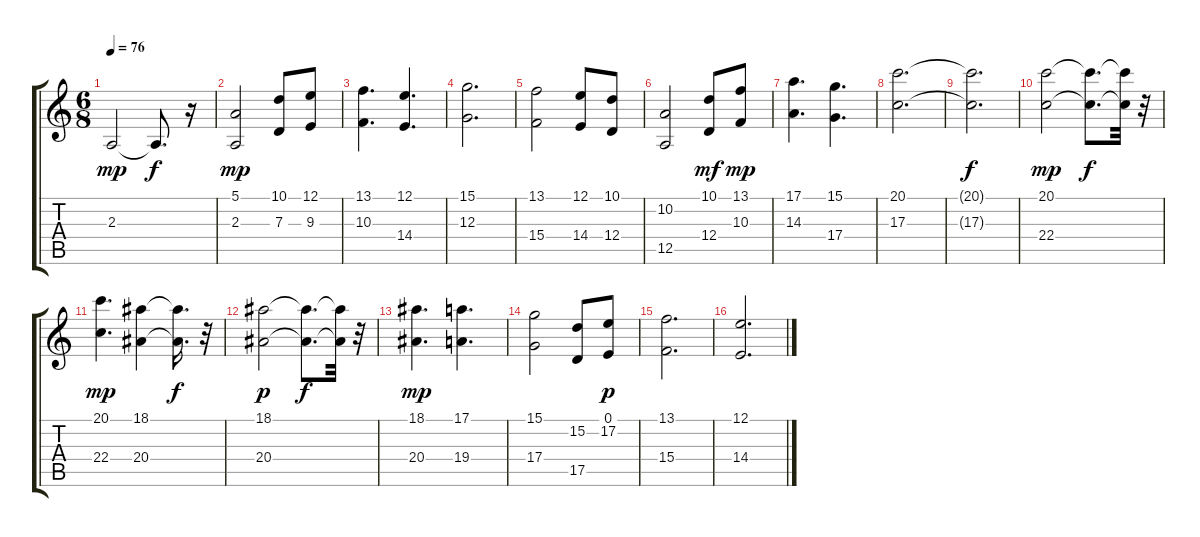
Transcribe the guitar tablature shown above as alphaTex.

\track "" {instrument stringensemble1}
\staff {score tabs}
\tuning (E4 B3 G3 D3 A2 E2) {hide}
\ts (6 8)
\tempo 76
\clef g2
\ks c
2.3.2{dy mp} 2.3{t}.8{d dy f} r.16 |
(5.1 2.3).2{dy mp} (10.1 7.3).8 (12.1 9.3).8 |
(13.1 10.3).4{d} (12.1 14.4).4{d} |
(15.1 12.3).2{d} |
(13.1 15.4).2 (12.1 14.4).8 (10.1 12.4).8 |
(10.2 12.5).2 (10.1 12.4).8{dy mf} (13.1 10.3).8{dy mp} |
(17.1 14.3).4{d} (15.1 17.4).4{d} |
(20.1 17.3).2{d} |
(20.1{t} 17.3{t}).2{d dy f} |
(20.1 22.4).2{dy mp} (20.1{t} 22.4{t}).8{d dy f} (20.1{t} 22.4{t}).32 r.32 |
(20.1 22.4).4{d dy mp} (18.1 20.4).4 (18.1{t} 20.4{t}).16{d dy f} r.32 |
(18.1 20.4).2{dy p} (18.1{t} 20.4{t}).8{d dy f} (18.1{t} 20.4{t}).32 r.32 |
(18.1 20.4).4{d dy mp} (17.1 19.4).4{d} |
(15.1 17.4).2 (15.2 17.5).8 (0.1 17.2).8{dy p} |
(13.1 15.4).2{d} |
(12.1 14.4).2{d}
